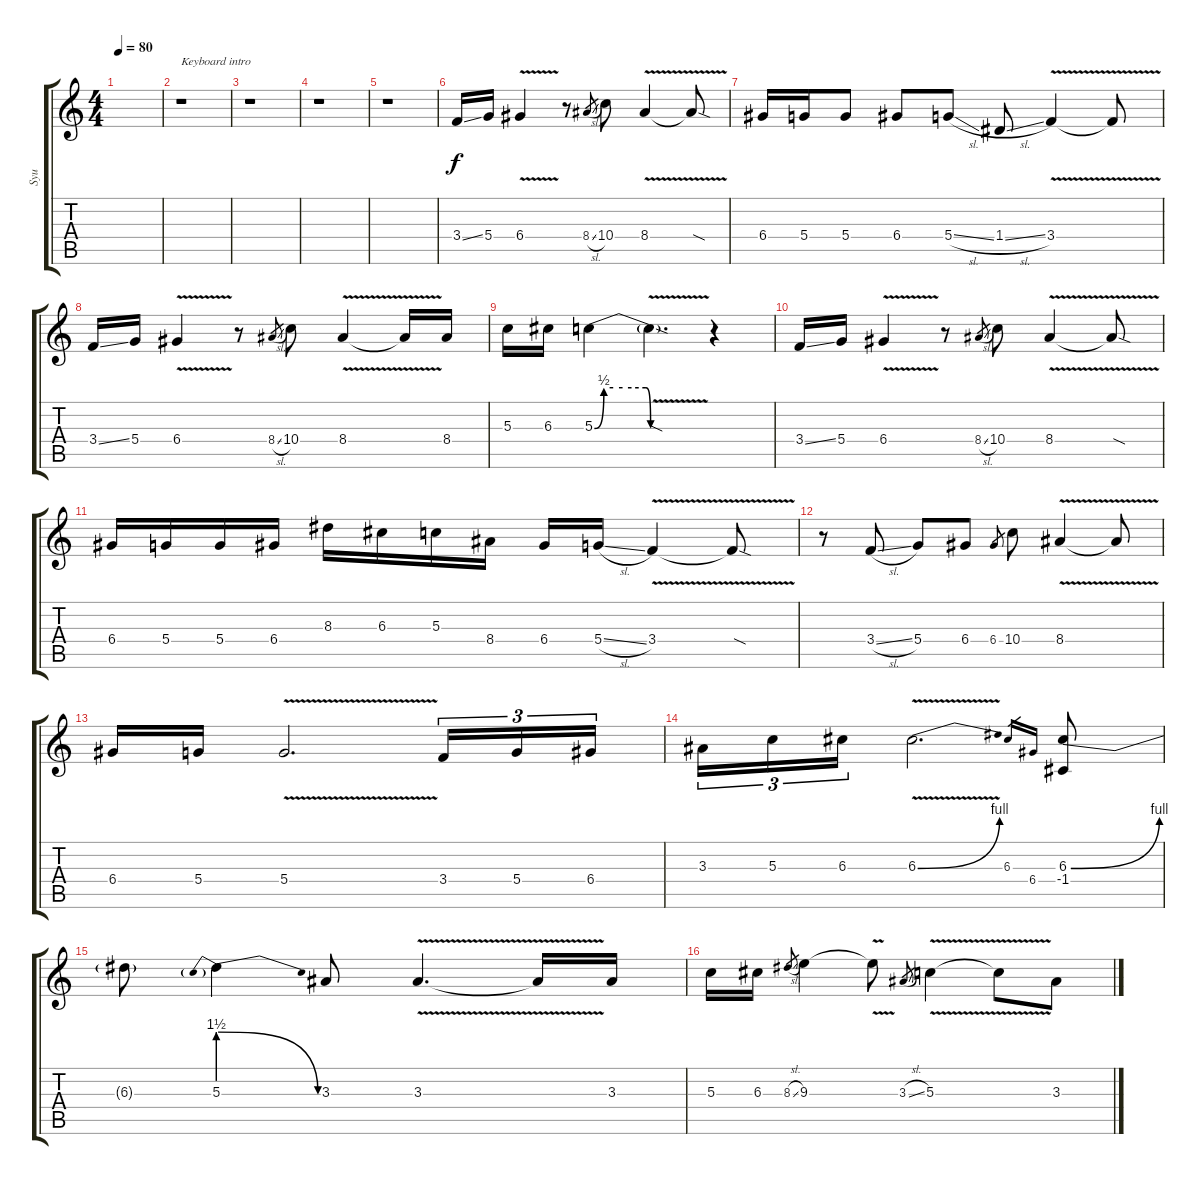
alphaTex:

\track ("Syu" "Syu") {instrument distortionguitar}
\staff {score tabs}
\tuning (E4 B3 G3 D3 A2 E2) {hide}
\ts (4 4)
\tempo 80
\clef g2
\ks c
|
r.1{txt "Keyboard intro"} |
r.1 |
r.1 |
r.1 |
3.4{ss}.16 5.4.16 6.4{v}.4 r.8 8.4{sl}.8{gr} 10.4.8 8.4{v}.4 8.4{sod t}.8 |
6.4.16 5.4.16 5.4.8 6.4.8 5.4{sl}.8 1.4{sl}.8 3.4{v}.4 3.4{t}.8 |
3.4{ss}.16 5.4.16 6.4{v}.4 r.8 8.4{sl}.8{gr} 10.4.8 8.4{v}.4 8.4{t}.16 8.4.16 |
5.3.16 6.3.16 5.3{be (custom 0 0 10 2 20 2 30 2 55 2 60 0)}.4 5.3{v sod t}.4{d} r.4 |
3.4{ss}.16 5.4.16 6.4{v}.4 r.8 8.4{sl}.8{gr} 10.4.8 8.4{v}.4 8.4{sod t}.8 |
6.4.16 5.4.16 5.4.16 6.4.16 8.3.16 6.3.16 5.3.16 8.4.16 6.4.16 5.4{sl}.16 3.4{v}.4 3.4{sod t}.8 |
r.8 3.4{sl}.8 5.4.8 6.4.8 6.4.8{gr} 10.4.8 8.4{v}.4 8.4{t}.8 |
6.4.16 5.4.16 5.4{v}.2{d} 3.4.16{tu (3 2)} 5.4.16{tu (3 2)} 6.4.16{tu (3 2)} |
3.3.16{tu (3 2)} 5.3.16{tu (3 2)} 6.3.16{tu (3 2)} 6.3{be (bend 0 0 60 4) v}.2{d} 6.3.16{gr} 6.4.16{gr} (6.3{be (bend 0 0 60 4)} -1.4).8 |
6.3{t}.8 5.3{be (prebendrelease 0 6 60 0)}.4 3.3.8 3.3{v}.4{d} 3.3{t}.16 3.3.16 |
5.3.16 6.3.16 8.3{sl}.8{gr} 9.3.4 9.3{v t}.8 3.3{sl}.8{gr} 5.3{v}.4 5.3{t}.8 3.3.8
